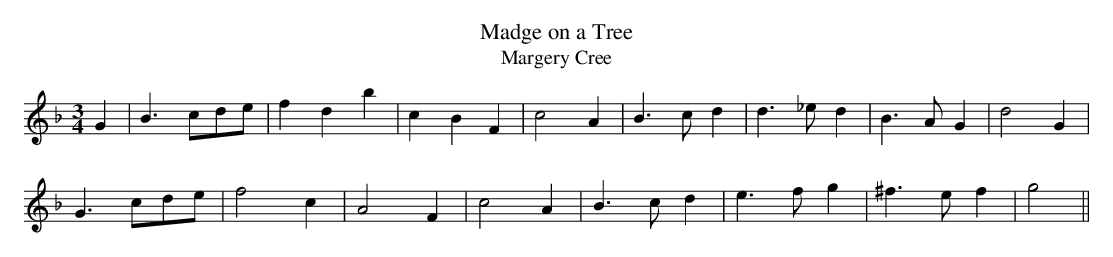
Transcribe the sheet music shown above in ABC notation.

X:1
T:Madge on a Tree
T:Margery Cree
M:3/4
L:1/4
K:GDor
G | B> cd/e/ | f d b | c B F | c2 A | B>cd | d>_ed | B>AG | d2 G |
G> cd/e/ | f2 c | A2 F | c2 A | B>cd | e>fg | ^f>ef | g2 ||
